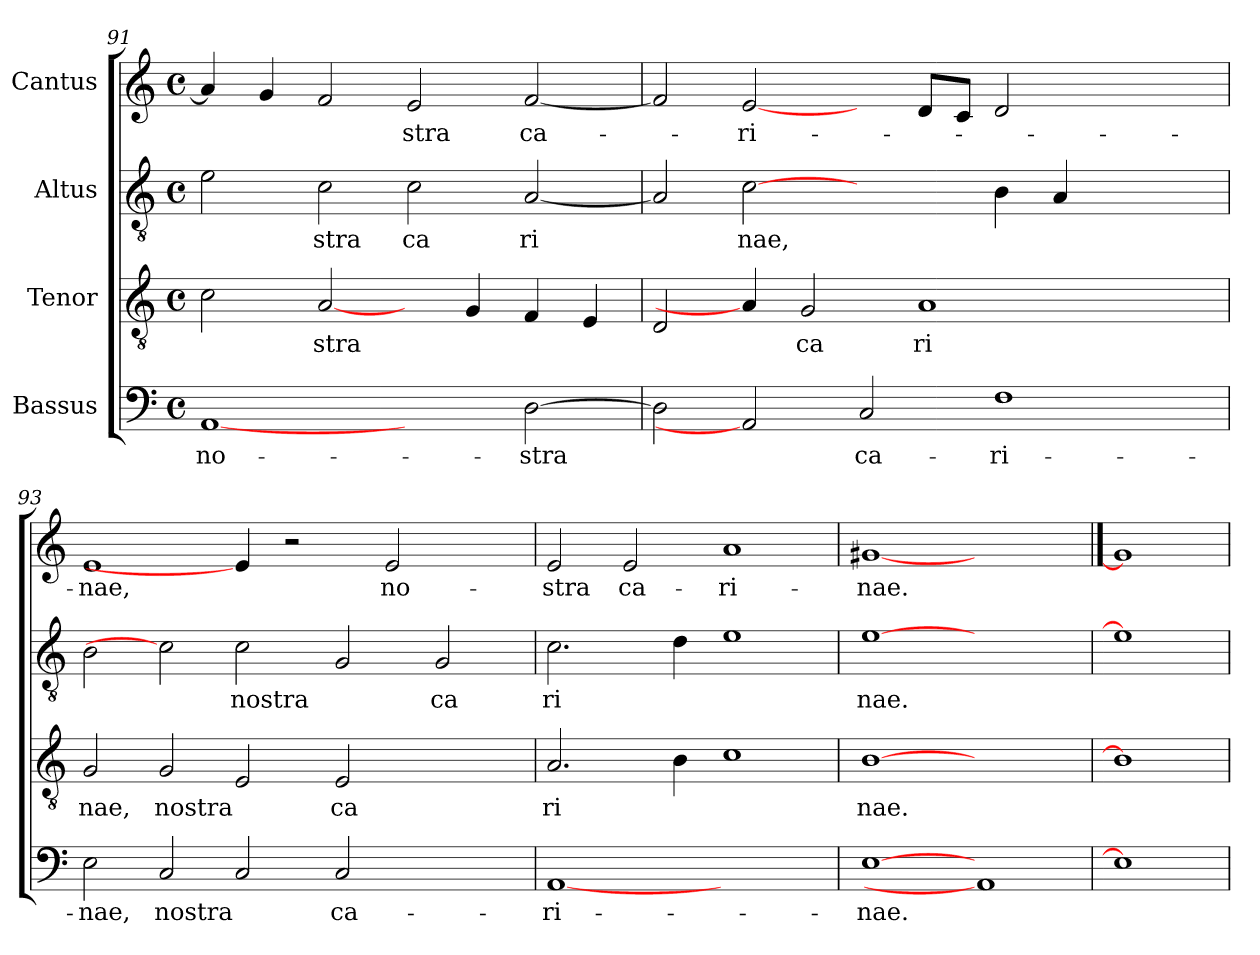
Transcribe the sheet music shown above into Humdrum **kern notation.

**kern	**text	**kern	**text	**kern	**text	**kern	**text
*part4	*part4	*part3	*part3	*part2	*part2	*part1	*part1
*staff4	*staff4	*staff3	*staff3	*staff2	*staff2	*staff1	*staff1
*I"Bassus	*	*I"Tenor	*	*I"Altus	*	*I"Cantus	*
*clefF4	*	*clefGv2	*	*clefGv2	*	*clefG2	*
*M4/4	*	*M4/4	*	*M4/4	*	*M4/4	*
*met(c)	*	*met(c)	*	*met(c)	*	*met(c)	*
=91	=91	=91	=91	=91	=91	=91	=91
!	!LO:LY:b:cj	!	!	!	!	!	!
[1AA	no-	2c\	.	2e\	.	4a/]	.
.	.	.	.	.	.	4g/	.
!	!	!	!LO:LY:b	!	!LO:LY:b:cj	!	!
.	.	[2A/	stra	2c\	stra	2f/	.
!	!	!	!	!	!LO:LY:b:cj	!	!LO:LY:b:cj
2ryy	.	4ryy	.	2c\	ca	2e/	-stra
.	.	4G/	.	.	.	.	.
!	!LO:LY:b	!	!	!	!LO:LY:b:cj	!	!LO:LY:b:cj
[>2D\	-stra	4F/	.	[<2A/	ri	[<2f/	ca-
.	.	4E/	.	.	.	.	.
=92	=92	=92	=92	=92	=92	=92	=92
2D\]	.	2D/	.	2A/]	.	2f/]	.
!	!	!	!	!	!LO:LY:b	!	!LO:LY:b:cj
2AA]	.	4A/]	.	[2c	nae,	[2e/	-ri-
!	!	!	!LO:LY:b:cj	!	!	!	!
.	.	2G/	ca	.	.	.	.
!	!LO:LY:b:cj	!	!	!	!	!	!
2C/	ca-	.	.	2ryy	.	4ryy	.
!	!	!	!LO:LY:b:cj	!	!	!	!
.	.	1A	ri	.	.	8d/L	.
.	.	.	.	.	.	8c/J	.
!	!LO:LY:b:cj	!	!	!	!	!	!
1F	-ri-	.	.	4B\	.	2d/	.
.	.	.	.	4A/	.	.	.
.	.	.	.	2ryy	.	2ryy	.
.	.	4ryy	.	.	.	.	.
=93	=93	=93	=93	=93	=93	=93	=93
!	!LO:LY:b:cj	!	!LO:LY:b:cj	!	!	!	!LO:LY:b:cj
2E\	-nae,	2G/	nae,	2B\	.	1e	-nae,
!	!LO:LY:b	!	!LO:LY:b	!	!	!	!
2C/	nostra	2G/	nostra	2c]	.	.	.
!	!	!	!	!	!LO:LY:b	!	!
2C/	.	2E/	.	2c\	nostra	4e/]	.
.	.	.	.	.	.	2r	.
!	!LO:LY:b:cj	!	!LO:LY:b:cj	!	!	!	!
2C/	ca-	2E/	ca	2G/	.	.	.
!	!	!	!	!	!	!	!LO:LY:b:cj
.	.	.	.	.	.	2e/	no-
!	!	!	!	!	!LO:LY:b:cj	!	!
2ryy	.	2ryy	.	2G/	ca	.	.
.	.	.	.	.	.	4ryy	.
=94	=94	=94	=94	=94	=94	=94	=94
!	!LO:LY:b:cj	!	!LO:LY:b:cj	!	!LO:LY:b:cj	!	!LO:LY:b:cj
[1AA	-ri-	2.A/	ri	2.c\	ri	2e/	-stra
!	!	!	!	!	!	!	!LO:LY:b:cj
.	.	.	.	.	.	2e/	ca-
.	.	4B\	.	4d\	.	.	.
!	!	!	!	!	!	!	!LO:LY:b:cj
1ryy	.	1c	.	1e	.	1a	-ri-
=95	=95	=95	=95	=95	=95	=95	=95
!	!LO:LY:b:cj	!	!LO:LY:b:cj	!	!LO:LY:b:cj	!	!LO:LY:b:cj
[1E	-nae.	[1B	nae.	[1e	nae.	[1g#X	-nae.
1AA]	.	1ryy	.	1ryy	.	1ryy	.
=96	==96	=96	==96	=96	==96	==96	==96
1E]	.	1B]	.	1e]	.	1g#]	.
=	=	=	=	=	=	=	=
*-	*-	*-	*-	*-	*-	*-	*-
